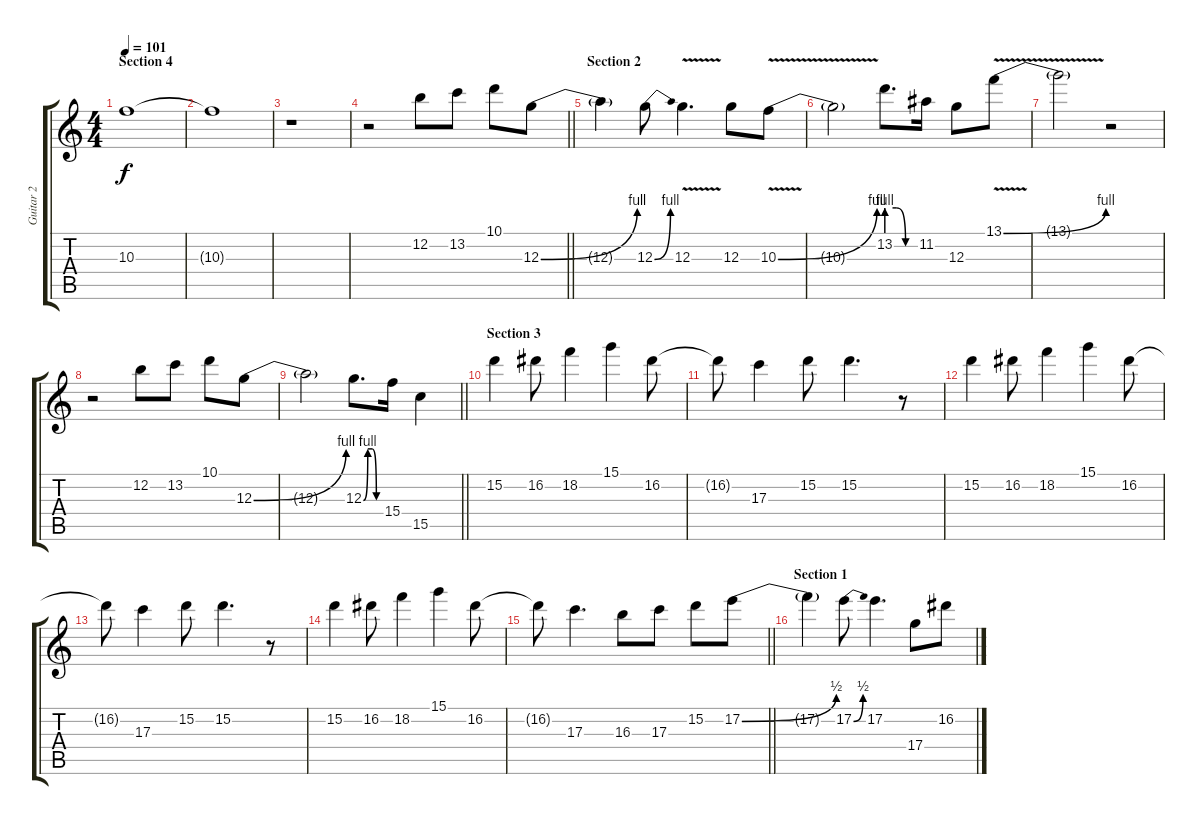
\track ("Guitar 2" "Guitar 2") {instrument distortionguitar}
\staff {score tabs}
\tuning (E4 B3 G3 D3 A2 E2) {hide}
\ts (4 4)
\section ("" "Section 4")
\tempo 101
\clef g2
\ks c
10.3{t}.1{dy f} |
10.3{t}.1 |
r.1 |
\barLineRight lightlight
r.2 12.2.8 13.2.8 10.1.8 12.3{be (bend 0 0 60 4)}.8 |
\section ("" "Section 2")
12.3{t}.4 12.3{be (bend 0 0 60 4)}.8 12.3{v}.4{d} 12.3.8 10.3{be (bend 0 0 60 4) v}.8 |
10.3{t}.2 13.2{be (custom 0 4 20 4 40 0 60 0)}.8{d} 11.2.16 12.3.8 13.1{be (bend 0 0 60 4) v}.8 |
13.1{t}.2 r.2 |
r.2 12.2.8 13.2.8 10.1.8 12.3{be (bend 0 0 60 4)}.8 |
\barLineRight lightlight
12.3{t}.2 12.3{be (custom 0 0 15 4 30 4 45 0 60 0)}.8{d} 15.4.16 15.5.4 |
\section ("" "Section 3")
15.2.4 16.2.8 18.2.4 15.1.4 16.2.8 |
16.2{t}.8 17.3.4 15.2.8 15.2.4{d} r.8 |
15.2.4 16.2.8 18.2.4 15.1.4 16.2.8 |
16.2{t}.8 17.3.4 15.2.8 15.2.4{d} r.8 |
15.2.4 16.2.8 18.2.4 15.1.4 16.2.8 |
\barLineRight lightlight
16.2{t}.8 17.3.4{d} 16.3.8 17.3.8 15.2.8 17.2{be (bend 0 0 60 2)}.8 |
\section ("" "Section 1")
17.2{t}.4 17.2{be (bend 0 0 60 2)}.8 17.2.4{d} 17.4.8 16.2.8
